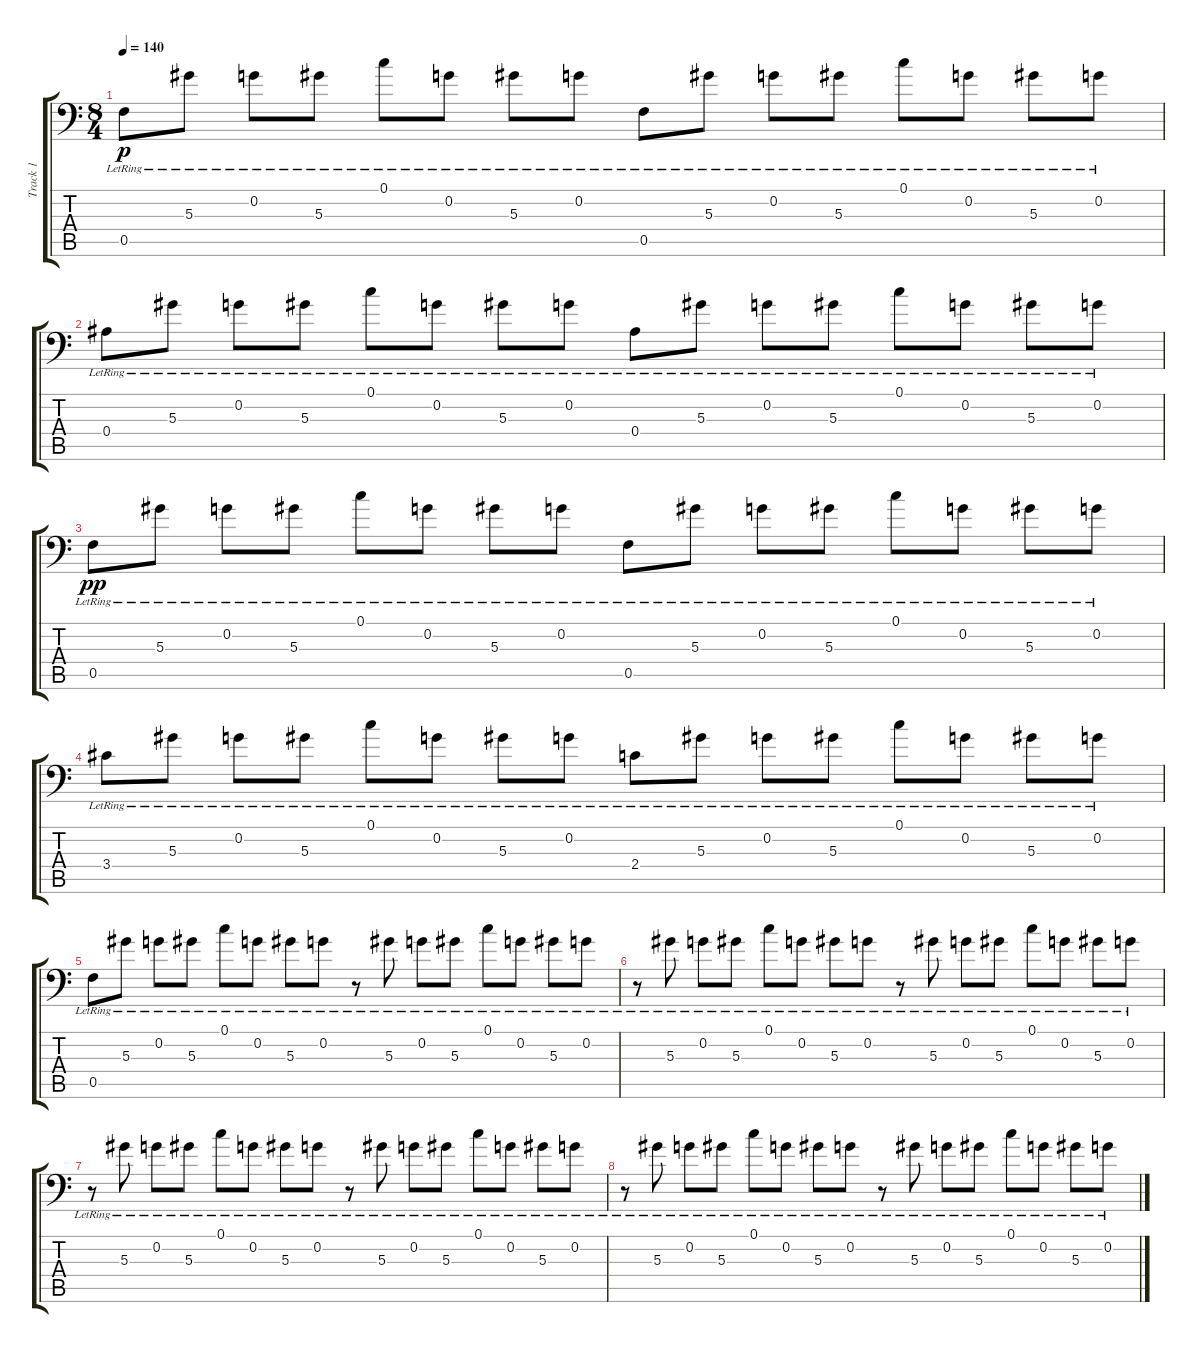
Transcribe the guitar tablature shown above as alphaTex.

\track ("Track 1" "Track 1") {instrument acousticguitarsteel}
\staff {score tabs}
\tuning (C4 G3 Eb3 Bb2 F2 G1) {hide}
\ts (8 4)
\tempo 140
\clef f4
\ks c
0.5{lr}.8{dy p volume 14 instrument acousticguitarsteel} 5.3{lr}.8 0.2{lr}.8 5.3{lr}.8 0.1{lr}.8 0.2{lr}.8 5.3{lr}.8 0.2{lr}.8 0.5{lr}.8 5.3{lr}.8 0.2{lr}.8 5.3{lr}.8 0.1{lr}.8 0.2{lr}.8 5.3{lr}.8 0.2{lr}.8 |
0.4{lr}.8 5.3{lr}.8 0.2{lr}.8 5.3{lr}.8 0.1{lr}.8 0.2{lr}.8 5.3{lr}.8 0.2{lr}.8 0.4{lr}.8 5.3{lr}.8 0.2{lr}.8 5.3{lr}.8 0.1{lr}.8 0.2{lr}.8 5.3{lr}.8 0.2{lr}.8 |
0.5{lr}.8{dy pp volume 14 instrument acousticguitarsteel} 5.3{lr}.8 0.2{lr}.8 5.3{lr}.8 0.1{lr}.8 0.2{lr}.8 5.3{lr}.8 0.2{lr}.8 0.5{lr}.8 5.3{lr}.8 0.2{lr}.8 5.3{lr}.8 0.1{lr}.8 0.2{lr}.8 5.3{lr}.8 0.2{lr}.8 |
3.4{lr}.8 5.3{lr}.8 0.2{lr}.8 5.3{lr}.8 0.1{lr}.8 0.2{lr}.8 5.3{lr}.8 0.2{lr}.8 2.4{lr}.8 5.3{lr}.8 0.2{lr}.8 5.3{lr}.8 0.1{lr}.8 0.2{lr}.8 5.3{lr}.8 0.2{lr}.8 |
0.5{lr}.8{volume 14 instrument acousticguitarsteel} 5.3{lr}.8 0.2{lr}.8 5.3{lr}.8 0.1{lr}.8 0.2{lr}.8 5.3{lr}.8 0.2{lr}.8 r.8 5.3{lr}.8 0.2{lr}.8 5.3{lr}.8 0.1{lr}.8 0.2{lr}.8 5.3{lr}.8 0.2{lr}.8 |
r.8{volume 14 instrument acousticguitarsteel} 5.3{lr}.8 0.2{lr}.8 5.3{lr}.8 0.1{lr}.8 0.2{lr}.8 5.3{lr}.8 0.2{lr}.8 r.8 5.3{lr}.8 0.2{lr}.8 5.3{lr}.8 0.1{lr}.8 0.2{lr}.8 5.3{lr}.8 0.2{lr}.8 |
r.8{volume 14 instrument acousticguitarsteel} 5.3{lr}.8 0.2{lr}.8 5.3{lr}.8 0.1{lr}.8 0.2{lr}.8 5.3{lr}.8 0.2{lr}.8 r.8 5.3{lr}.8 0.2{lr}.8 5.3{lr}.8 0.1{lr}.8 0.2{lr}.8 5.3{lr}.8 0.2{lr}.8 |
r.8{volume 14 instrument acousticguitarsteel} 5.3{lr}.8 0.2{lr}.8 5.3{lr}.8 0.1{lr}.8 0.2{lr}.8 5.3{lr}.8 0.2{lr}.8 r.8 5.3{lr}.8 0.2{lr}.8 5.3{lr}.8 0.1{lr}.8 0.2{lr}.8 5.3{lr}.8 0.2{lr}.8
